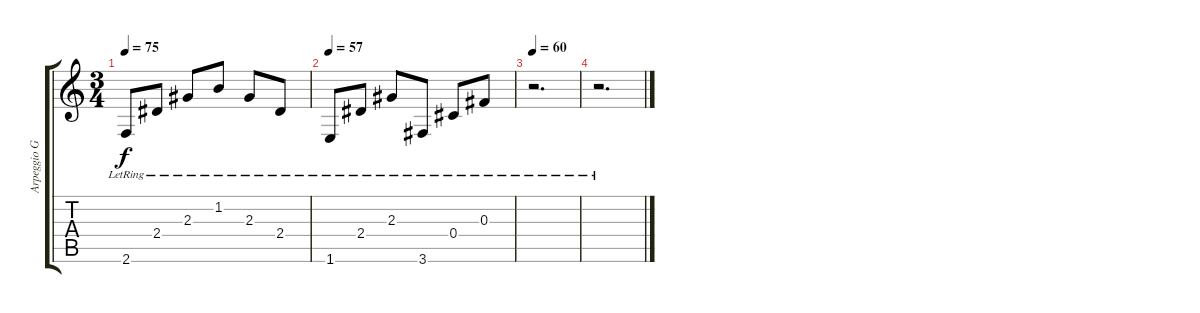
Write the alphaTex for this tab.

\track ("Arpeggio Guitar" "Arpeggio G") {instrument electricguitarclean}
\staff {score tabs}
\tuning (Eb4 Bb3 Gb3 Db3 Ab2 Eb2) {hide}
\ts (3 4)
\tempo 75
\clef g2
\ks c
2.6{lr}.8{dy f} 2.4{lr}.8 2.3{lr}.8 1.2{lr}.8 2.3{lr}.8 2.4{lr}.8 |
\tempo 57
1.6{lr}.8 2.4{lr}.8 2.3{lr}.8 3.6{lr}.8 0.4{lr}.8 0.3{lr}.8 |
\tempo 60
r.2{d} |
r.2{d}
